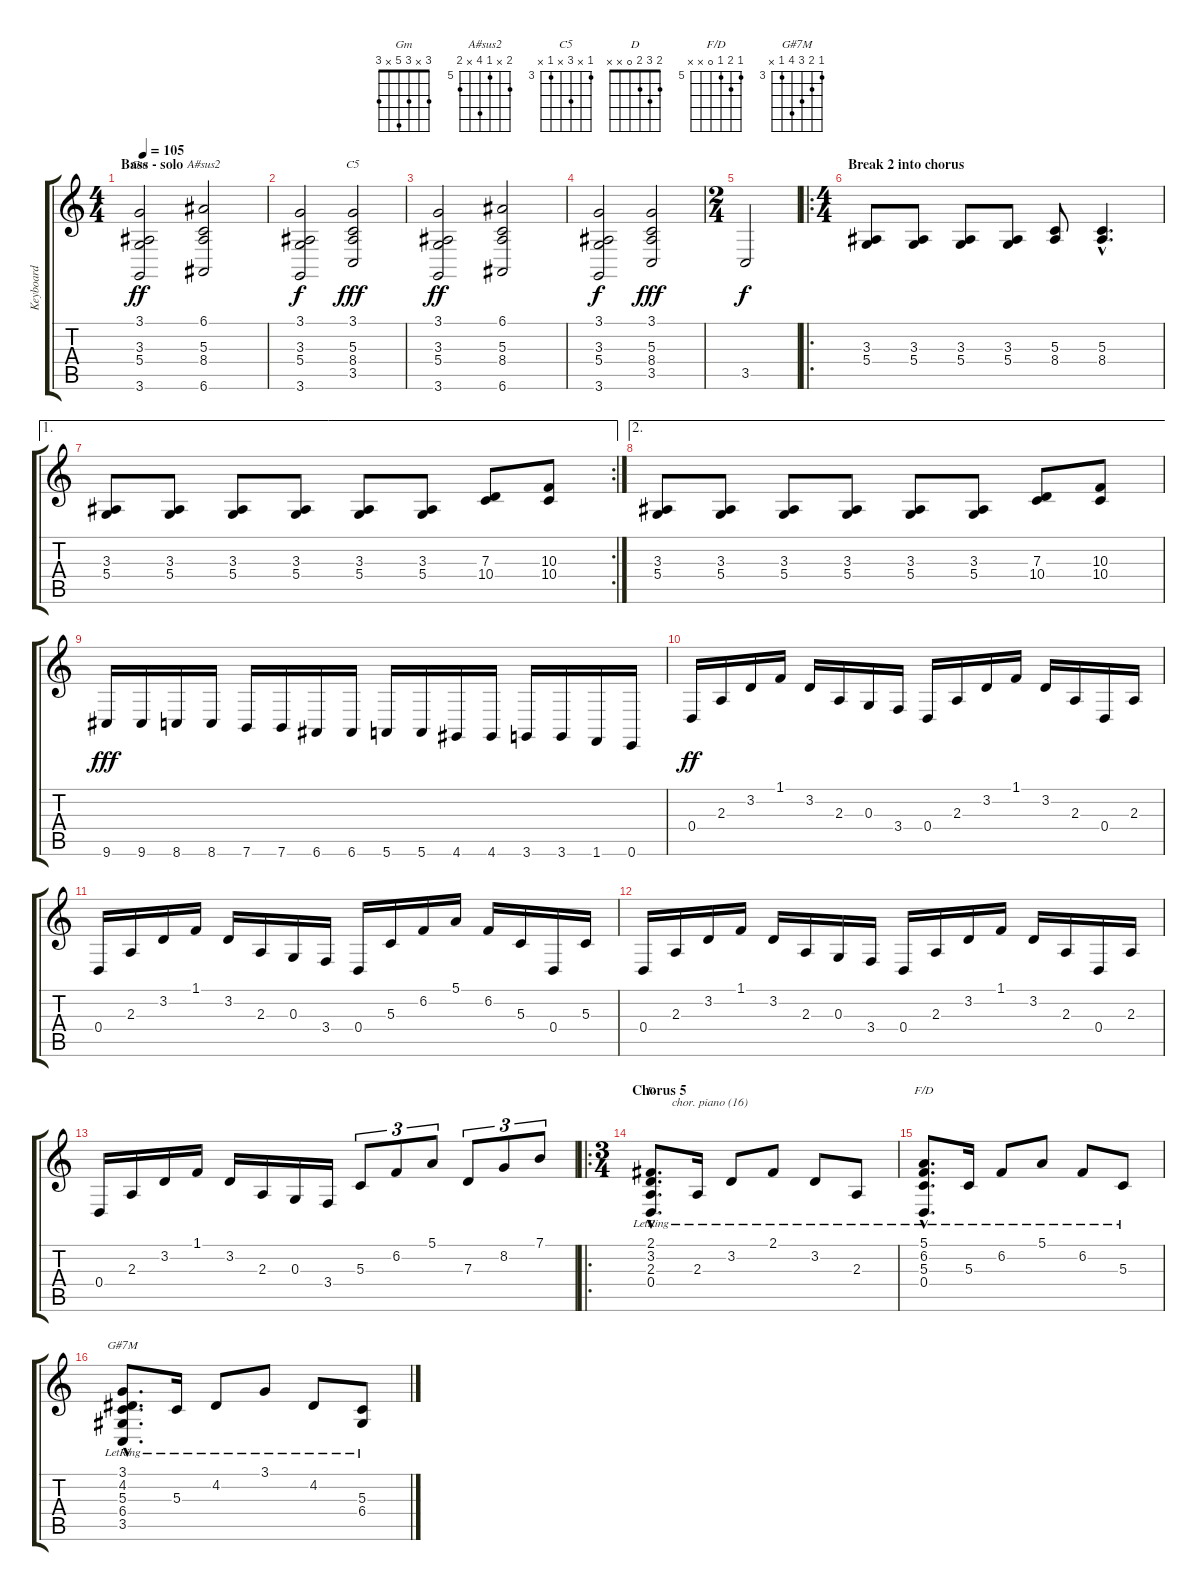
\track ("Keyboard" "Keyboard") {instrument electricpiano2}
\staff {score tabs}
\tuning (E4 B3 G3 D3 A2 E2) {hide}
\chord ("Gm" 3 x 3 5 x 3)
\chord ("A#sus2" 6 x 5 8 x 6) {firstfret 5}
\chord ("C5" 3 x 5 x 3 x) {firstfret 3}
\chord ("D" 2 3 2 0 x x)
\chord ("F/D" 5 6 5 0 x x) {firstfret 5}
\chord ("G#7M" 3 4 5 6 3 x) {firstfret 3}
\ts (4 4)
\section ("" "Bass - solo")
\tempo 105
\clef g2
\ks c
(3.1 3.3 5.4 3.6).2{ch "Gm" dy ff} (6.1 5.3 8.4 6.6).2{ch "A#sus2"} |
(3.1 3.3 5.4 3.6).2{dy f} (3.1 5.3 8.4 3.5).2{ch "C5" dy fff} |
(3.1 3.3 5.4 3.6).2{dy ff} (6.1 5.3 8.4 6.6).2 |
(3.1 3.3 5.4 3.6).2{dy f} (3.1 5.3 8.4 3.5).2{dy fff} |
\ts (2 4)
3.5.2{dy f} |
\ro
\ts (4 4)
\section ("" "Break 2 into chorus")
(3.3 5.4).8 (3.3 5.4).8 (3.3 5.4).8 (3.3 5.4).8 (5.3 8.4).8 (5.3{hac} 8.4{hac}).4{d} |
\ae 1
\rc 2
(3.3 5.4).8 (3.3 5.4).8 (3.3 5.4).8 (3.3 5.4).8 (3.3 5.4).8 (3.3 5.4).8 (7.3 10.4).8 (10.3 10.4).8 |
\ae 2
(3.3 5.4).8 (3.3 5.4).8 (3.3 5.4).8 (3.3 5.4).8 (3.3 5.4).8 (3.3 5.4).8 (7.3 10.4).8 (10.3 10.4).8 |
9.6.16{dy fff} 9.6.16 8.6.16 8.6.16 7.6.16 7.6.16 6.6.16 6.6.16 5.6.16 5.6.16 4.6.16 4.6.16 3.6.16 3.6.16 1.6.16 0.6.16 |
0.4.16{dy ff} 2.3.16 3.2.16 1.1.16 3.2.16 2.3.16 0.3.16 3.4.16 0.4.16 2.3.16 3.2.16 1.1.16 3.2.16 2.3.16 0.4.16 2.3.16 |
0.4.16 2.3.16 3.2.16 1.1.16 3.2.16 2.3.16 0.3.16 3.4.16 0.4.16 5.3.16 6.2.16 5.1.16 6.2.16 5.3.16 0.4.16 5.3.16 |
0.4.16 2.3.16 3.2.16 1.1.16 3.2.16 2.3.16 0.3.16 3.4.16 0.4.16 2.3.16 3.2.16 1.1.16 3.2.16 2.3.16 0.4.16 2.3.16 |
0.4.16 2.3.16 3.2.16 1.1.16 3.2.16 2.3.16 0.3.16 3.4.16 5.3.8{tu (3 2)} 6.2.8{tu (3 2)} 5.1.8{tu (3 2)} 7.3.8{tu (3 2)} 8.2.8{tu (3 2)} 7.1.8{tu (3 2)} |
\ro
\ts (3 4)
\section ("" "Chorus 5")
(2.1{hac lr} 3.2{hac lr} 2.3{hac lr} 0.4{hac lr}).8{d ch "D" txt "       chor. piano (16)" volume 16 instrument electricpiano2} 2.3{lr}.16 3.2{lr}.8 2.1{lr}.8 3.2{lr}.8 2.3{lr}.8 |
(5.1{hac lr} 6.2{hac lr} 5.3{hac lr} 0.4{hac lr}).8{d ch "F/D"} 5.3{lr}.16 6.2{lr}.8 5.1{lr}.8 6.2{lr}.8 5.3{lr}.8 |
(3.1{hac lr} 4.2{hac lr} 5.3{hac lr} 6.4{hac lr} 3.5{hac lr}).8{d ch "G#7M"} 5.3{lr}.16 4.2{lr}.8 3.1{lr}.8 4.2{lr}.8 (5.3{lr} 6.4{lr}).8
